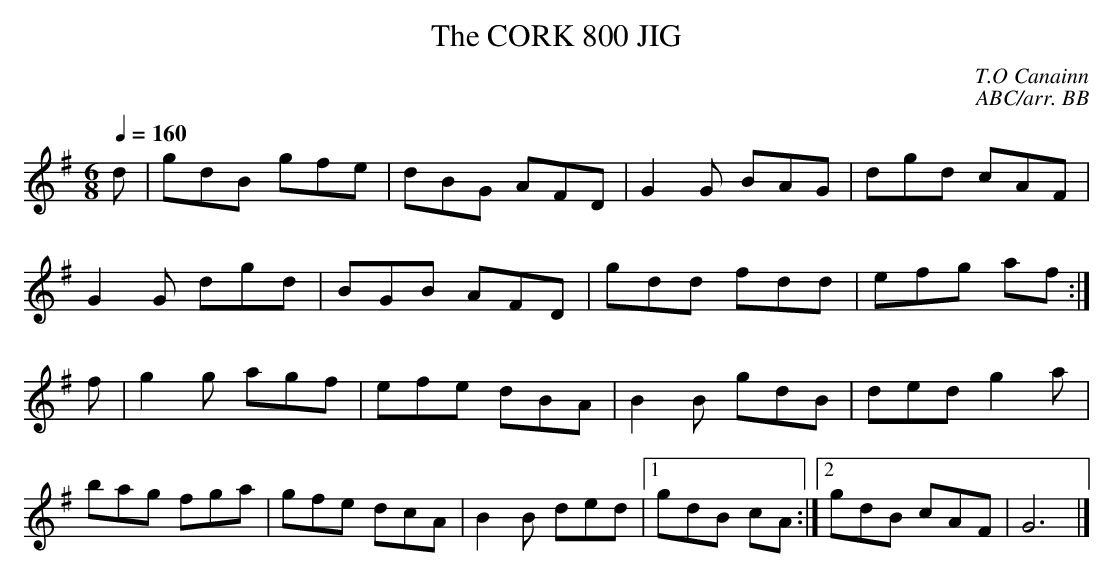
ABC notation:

X:1
T:CORK 800 JIG, The
C:T.O Canainn
C:ABC/arr. BB
Q:1/4=160
M:6/8
K:G
d|gdB gfe|dBG AFD|G2G BAG|dgd cAF|
G2G dgd|BGB AFD|gdd fdd|efg af:|
f|g2g agf|efe dBA|B2B gdB|ded g2a|
bag fga|gfe dcA|B2B ded|1gdB cA:|\
[2 gdB cAF|G6|]
